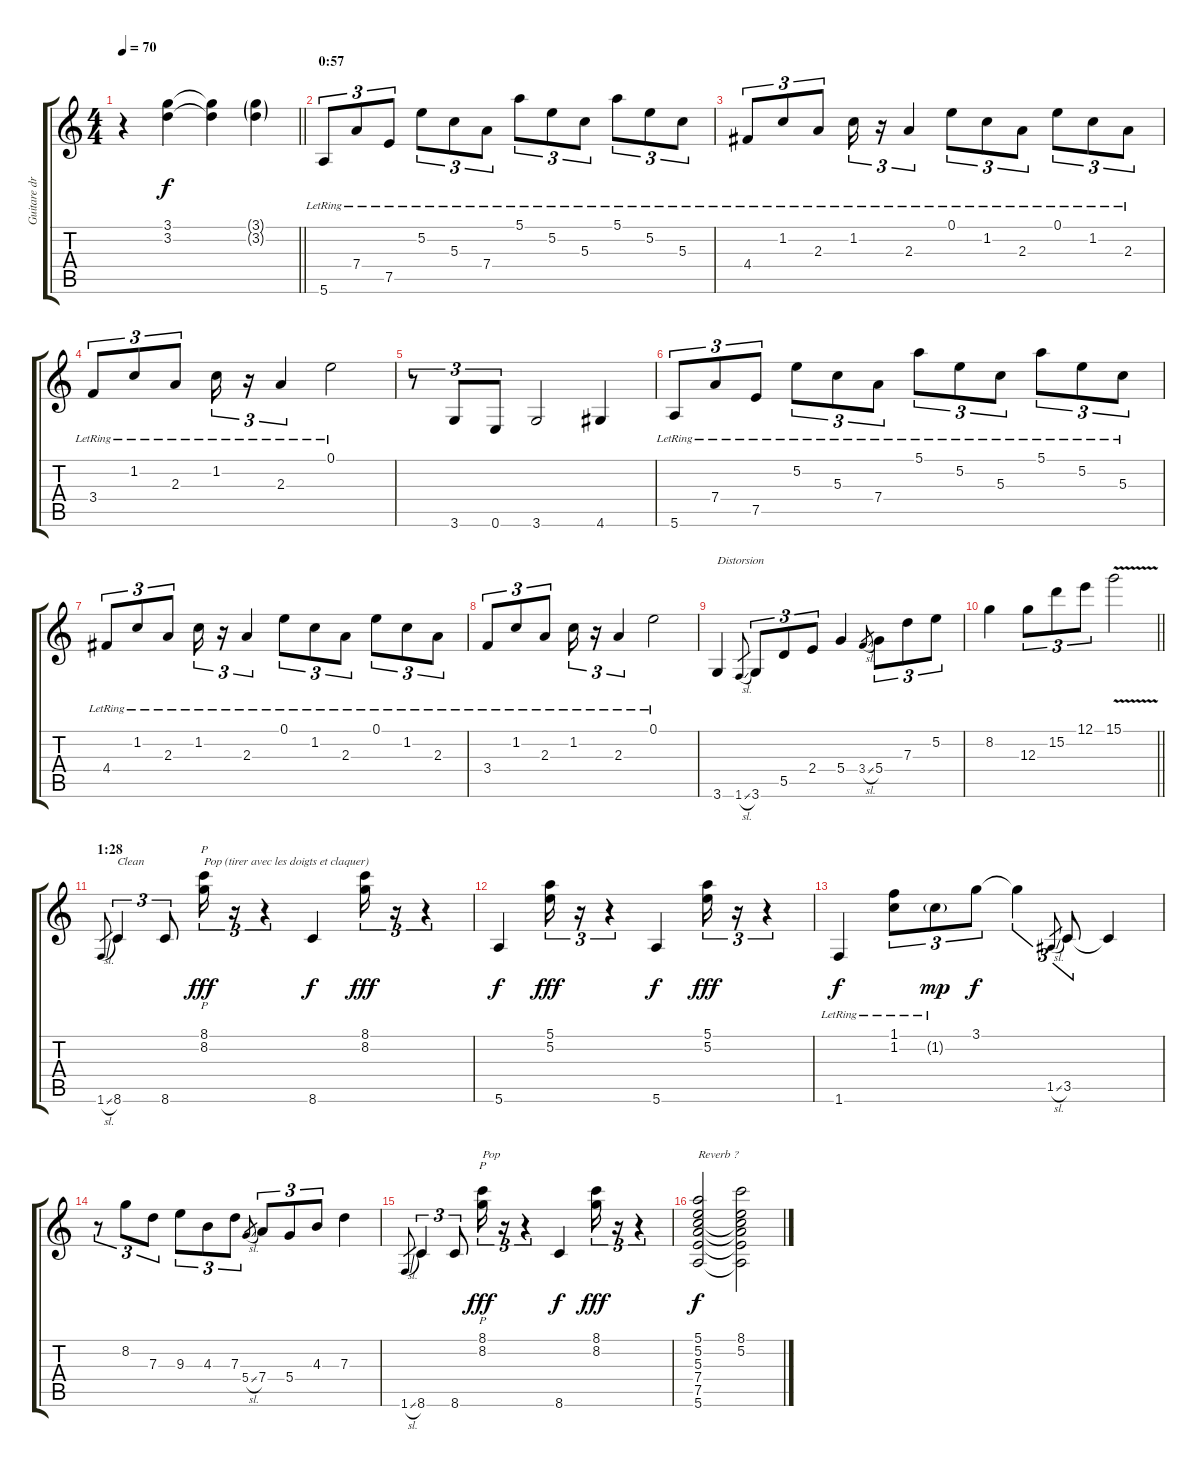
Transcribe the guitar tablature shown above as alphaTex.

\track ("Guitare droite" "Guitare dr") {instrument electricguitarclean}
\staff {score tabs}
\tuning (E4 B3 G3 D3 A2 E2) {hide}
\ts (4 4)
\tempo 70
\clef g2
\barLineRight lightlight
\ks c
r.4{dy fff} (3.1 3.2).4{dy f} (3.1{t} 3.2{t}).4 (3.1{g} 3.2{g}).4 |
\section ("" "0:57")
5.6{lr}.8{tu (3 2)} 7.4{lr}.8{tu (3 2)} 7.5{lr}.8{tu (3 2)} 5.2{lr}.8{tu (3 2)} 5.3{lr}.8{tu (3 2)} 7.4{lr}.8{tu (3 2)} 5.1{lr}.8{tu (3 2)} 5.2{lr}.8{tu (3 2)} 5.3{lr}.8{tu (3 2)} 5.1{lr}.8{tu (3 2)} 5.2{lr}.8{tu (3 2)} 5.3{lr}.8{tu (3 2)} |
4.4{lr}.8{tu (3 2)} 1.2{lr}.8{tu (3 2)} 2.3{lr}.8{tu (3 2)} 1.2{lr}.16{tu (3 2)} r.16{tu (3 2)} 2.3{lr}.4{tu (3 2)} 0.1{lr}.8{tu (3 2)} 1.2{lr}.8{tu (3 2)} 2.3{lr}.8{tu (3 2)} 0.1{lr}.8{tu (3 2)} 1.2{lr}.8{tu (3 2)} 2.3{lr}.8{tu (3 2)} |
3.4{lr}.8{tu (3 2)} 1.2{lr}.8{tu (3 2)} 2.3{lr}.8{tu (3 2)} 1.2{lr}.16{tu (3 2)} r.16{tu (3 2)} 2.3{lr}.4{tu (3 2)} 0.1{lr}.2 |
r.8{tu (3 2)} 3.6.8{tu (3 2)} 0.6.8{tu (3 2)} 3.6.2 4.6.4 |
5.6{lr}.8{tu (3 2)} 7.4{lr}.8{tu (3 2)} 7.5{lr}.8{tu (3 2)} 5.2{lr}.8{tu (3 2)} 5.3{lr}.8{tu (3 2)} 7.4{lr}.8{tu (3 2)} 5.1{lr}.8{tu (3 2)} 5.2{lr}.8{tu (3 2)} 5.3{lr}.8{tu (3 2)} 5.1{lr}.8{tu (3 2)} 5.2{lr}.8{tu (3 2)} 5.3{lr}.8{tu (3 2)} |
4.4{lr}.8{tu (3 2)} 1.2{lr}.8{tu (3 2)} 2.3{lr}.8{tu (3 2)} 1.2{lr}.16{tu (3 2)} r.16{tu (3 2)} 2.3{lr}.4{tu (3 2)} 0.1{lr}.8{tu (3 2)} 1.2{lr}.8{tu (3 2)} 2.3{lr}.8{tu (3 2)} 0.1{lr}.8{tu (3 2)} 1.2{lr}.8{tu (3 2)} 2.3{lr}.8{tu (3 2)} |
3.4{lr}.8{tu (3 2)} 1.2{lr}.8{tu (3 2)} 2.3{lr}.8{tu (3 2)} 1.2{lr}.16{tu (3 2)} r.16{tu (3 2)} 2.3{lr}.4{tu (3 2)} 0.1{lr}.2 |
3.6.4{txt "Distorsion" instrument distortionguitar} 1.6{sl}.8{gr} 3.6.8{tu (3 2)} 5.5.8{tu (3 2)} 2.4.8{tu (3 2)} 5.4.4 3.4{sl}.8{gr} 5.4.8{tu (3 2)} 7.3.8{tu (3 2)} 5.2.8{tu (3 2)} |
\barLineRight lightlight
8.2.4 12.3.8{tu (3 2)} 15.2.8{tu (3 2)} 12.1.8{tu (3 2)} 15.1{v}.2 |
\section ("" "1:28")
1.6{sl}.8{gr} 8.6.4{tu (3 2) txt "Clean" instrument electricguitarclean} 8.6.8{tu (3 2)} (8.1 8.2).16{p tu (3 2) txt "Pop (tirer avec les doigts et claquer)" dy fff} r.16{tu (3 2)} r.4{tu (3 2)} 8.6.4{dy f} (8.1 8.2).16{tu (3 2) dy fff} r.16{tu (3 2)} r.4{tu (3 2)} |
5.6.4{dy f} (5.1 5.2).16{tu (3 2) dy fff} r.16{tu (3 2)} r.4{tu (3 2)} 5.6.4{dy f} (5.1 5.2).16{tu (3 2) dy fff} r.16{tu (3 2)} r.4{tu (3 2)} |
1.6{lr}.4{dy f} (1.1{lr} 1.2).8{tu (3 2)} 1.2{g lr}.8{tu (3 2) dy mp} 3.1.8{tu (3 2) dy f} 3.1{t}.4{tu (3 2)} 1.5{sl}.8{gr} 3.5.8{tu (3 2)} 3.5{t}.4 |
r.8{tu (3 2)} 8.2.8{tu (3 2)} 7.3.8{tu (3 2)} 9.3.8{tu (3 2)} 4.3.8{tu (3 2)} 7.3.8{tu (3 2)} 5.4{sl}.8{gr} 7.4.8{tu (3 2)} 5.4.8{tu (3 2)} 4.3.8{tu (3 2)} 7.3.4 |
1.6{sl}.8{gr} 8.6.4{tu (3 2)} 8.6.8{tu (3 2)} (8.1 8.2).16{p tu (3 2) txt "Pop" dy fff} r.16{tu (3 2)} r.4{tu (3 2)} 8.6.4{dy f} (8.1 8.2).16{tu (3 2) dy fff} r.16{tu (3 2)} r.4{tu (3 2)} |
(5.1 5.2 5.3 7.4 7.5 5.6).2{txt "Reverb ?" dy f} (8.1 5.2 5.3{t} 7.4{t} 7.5{t} 5.6{t}).2
